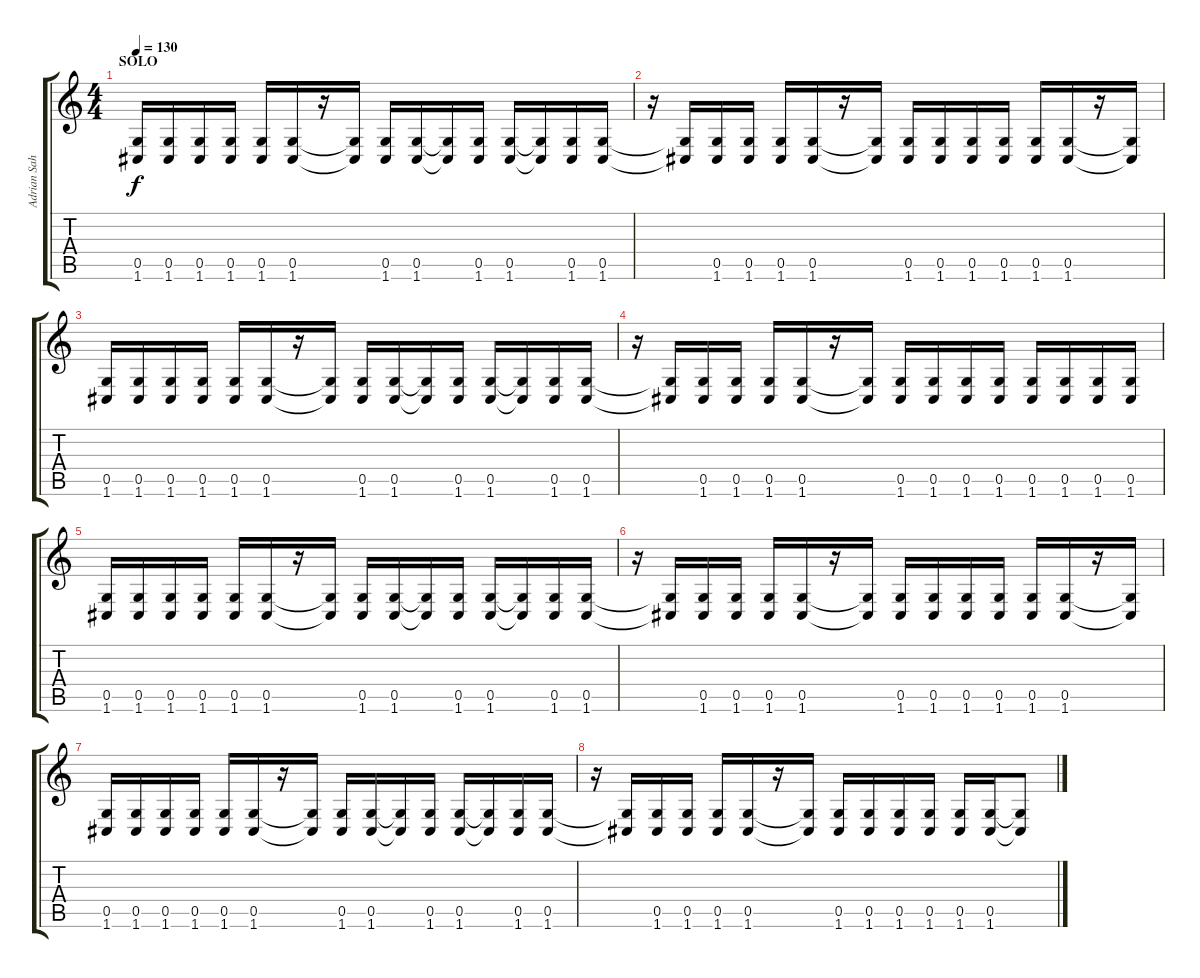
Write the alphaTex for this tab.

\track ("Adrian Sahid" "Adrian Sah") {instrument overdrivenguitar}
\staff {score tabs}
\tuning (D4 A3 F3 C3 G2 C2) {hide}
\ts (4 4)
\section ("" "SOLO")
\tempo 130
\clef g2
\ks c
(0.5 1.6).16{dy f} (0.5 1.6).16 (0.5 1.6).16 (0.5 1.6).16 (0.5 1.6).16 (0.5 1.6).16 r.16 (0.5{t} 1.6{t}).16 (0.5 1.6).16 (0.5 1.6).16 (0.5{t} 1.6{t}).16 (0.5 1.6).16 (0.5 1.6).16 (0.5{t} 1.6{t}).16 (0.5 1.6).16 (0.5 1.6).16 |
r.16 (0.5{t} 1.6{t}).16 (0.5 1.6).16 (0.5 1.6).16 (0.5 1.6).16 (0.5 1.6).16 r.16 (0.5{t} 1.6{t}).16 (0.5 1.6).16 (0.5 1.6).16 (0.5 1.6).16 (0.5 1.6).16 (0.5 1.6).16 (0.5 1.6).16 r.16 (0.5{t} 1.6{t}).16 |
(0.5 1.6).16 (0.5 1.6).16 (0.5 1.6).16 (0.5 1.6).16 (0.5 1.6).16 (0.5 1.6).16 r.16 (0.5{t} 1.6{t}).16 (0.5 1.6).16 (0.5 1.6).16 (0.5{t} 1.6{t}).16 (0.5 1.6).16 (0.5 1.6).16 (0.5{t} 1.6{t}).16 (0.5 1.6).16 (0.5 1.6).16 |
r.16 (0.5{t} 1.6{t}).16 (0.5 1.6).16 (0.5 1.6).16 (0.5 1.6).16 (0.5 1.6).16 r.16 (0.5{t} 1.6{t}).16 (0.5 1.6).16 (0.5 1.6).16 (0.5 1.6).16 (0.5 1.6).16 (0.5 1.6).16 (0.5 1.6).16 (0.5 1.6).16 (0.5 1.6).16 |
(0.5 1.6).16 (0.5 1.6).16 (0.5 1.6).16 (0.5 1.6).16 (0.5 1.6).16 (0.5 1.6).16 r.16 (0.5{t} 1.6{t}).16 (0.5 1.6).16 (0.5 1.6).16 (0.5{t} 1.6{t}).16 (0.5 1.6).16 (0.5 1.6).16 (0.5{t} 1.6{t}).16 (0.5 1.6).16 (0.5 1.6).16 |
r.16 (0.5{t} 1.6{t}).16 (0.5 1.6).16 (0.5 1.6).16 (0.5 1.6).16 (0.5 1.6).16 r.16 (0.5{t} 1.6{t}).16 (0.5 1.6).16 (0.5 1.6).16 (0.5 1.6).16 (0.5 1.6).16 (0.5 1.6).16 (0.5 1.6).16 r.16 (0.5{t} 1.6{t}).16 |
(0.5 1.6).16 (0.5 1.6).16 (0.5 1.6).16 (0.5 1.6).16 (0.5 1.6).16 (0.5 1.6).16 r.16 (0.5{t} 1.6{t}).16 (0.5 1.6).16 (0.5 1.6).16 (0.5{t} 1.6{t}).16 (0.5 1.6).16 (0.5 1.6).16 (0.5{t} 1.6{t}).16 (0.5 1.6).16 (0.5 1.6).16 |
r.16 (0.5{t} 1.6{t}).16 (0.5 1.6).16 (0.5 1.6).16 (0.5 1.6).16 (0.5 1.6).16 r.16 (0.5{t} 1.6{t}).16 (0.5 1.6).16 (0.5 1.6).16 (0.5 1.6).16 (0.5 1.6).16 (0.5 1.6).16 (0.5 1.6).16 (0.5{t} 1.6{t}).8
